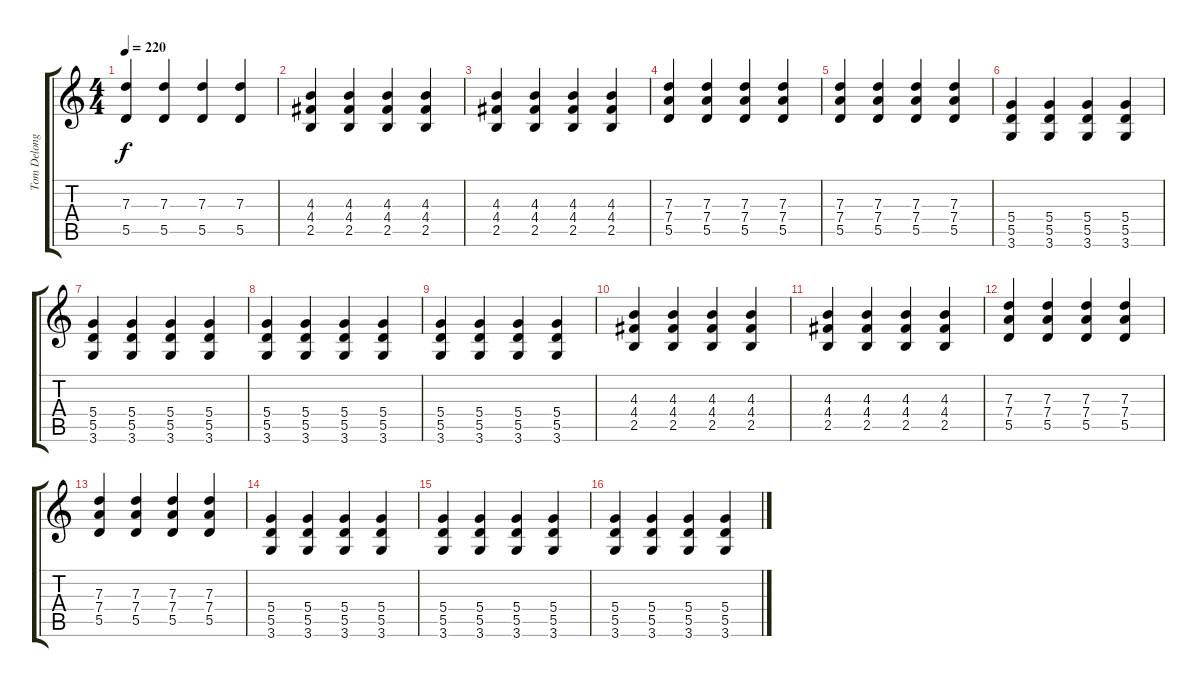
\track ("Tom Delonge" "Tom Delong") {instrument distortionguitar}
\staff {score tabs}
\tuning (E4 B3 G3 D3 A2 E2) {hide}
\ts (4 4)
\tempo 220
\clef g2
\ks c
(7.3 5.5).4{dy f} (7.3 5.5).4 (7.3 5.5).4 (7.3 5.5).4 |
(4.3 4.4 2.5).4 (4.3 4.4 2.5).4 (4.3 4.4 2.5).4 (4.3 4.4 2.5).4 |
(4.3 4.4 2.5).4 (4.3 4.4 2.5).4 (4.3 4.4 2.5).4 (4.3 4.4 2.5).4 |
(7.3 7.4 5.5).4 (7.3 7.4 5.5).4 (7.3 7.4 5.5).4 (7.3 7.4 5.5).4 |
(7.3 7.4 5.5).4 (7.3 7.4 5.5).4 (7.3 7.4 5.5).4 (7.3 7.4 5.5).4 |
(5.4 5.5 3.6).4 (5.4 5.5 3.6).4 (5.4 5.5 3.6).4 (5.4 5.5 3.6).4 |
(5.4 5.5 3.6).4 (5.4 5.5 3.6).4 (5.4 5.5 3.6).4 (5.4 5.5 3.6).4 |
(5.4 5.5 3.6).4 (5.4 5.5 3.6).4 (5.4 5.5 3.6).4 (5.4 5.5 3.6).4 |
(5.4 5.5 3.6).4 (5.4 5.5 3.6).4 (5.4 5.5 3.6).4 (5.4 5.5 3.6).4 |
(4.3 4.4 2.5).4 (4.3 4.4 2.5).4 (4.3 4.4 2.5).4 (4.3 4.4 2.5).4 |
(4.3 4.4 2.5).4 (4.3 4.4 2.5).4 (4.3 4.4 2.5).4 (4.3 4.4 2.5).4 |
(7.3 7.4 5.5).4 (7.3 7.4 5.5).4 (7.3 7.4 5.5).4 (7.3 7.4 5.5).4 |
(7.3 7.4 5.5).4 (7.3 7.4 5.5).4 (7.3 7.4 5.5).4 (7.3 7.4 5.5).4 |
(5.4 5.5 3.6).4 (5.4 5.5 3.6).4 (5.4 5.5 3.6).4 (5.4 5.5 3.6).4 |
(5.4 5.5 3.6).4 (5.4 5.5 3.6).4 (5.4 5.5 3.6).4 (5.4 5.5 3.6).4 |
(5.4 5.5 3.6).4 (5.4 5.5 3.6).4 (5.4 5.5 3.6).4 (5.4 5.5 3.6).4
